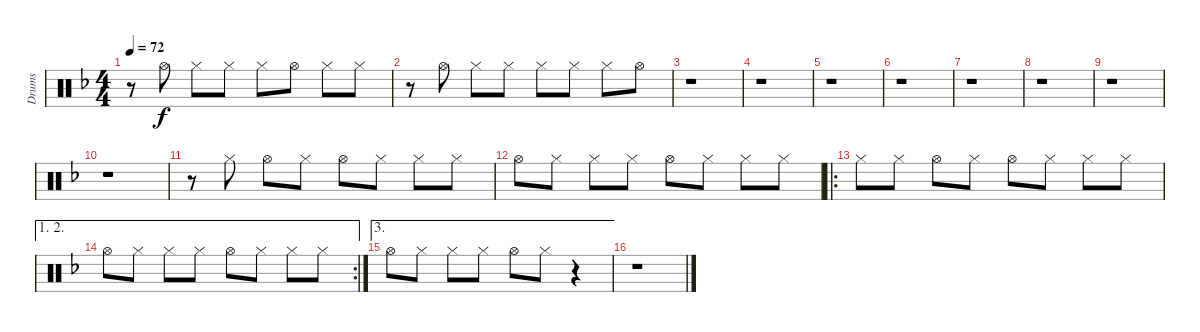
\track ("Drums" "Drums") {instrument percussion}
\staff {score}
\articulation defaults
\ts (4 4)
\tempo 72
\clef neutral
\ks dminor
r.8{dy f} "Hi-Hat (open)".8 "Hi-Hat (closed)".8 "Hi-Hat (closed)".8 "Hi-Hat (closed)".8 "Hi-Hat (open)".8 "Hi-Hat (closed)".8 "Hi-Hat (closed)".8 |
r.8 "Hi-Hat (open)".8 "Hi-Hat (closed)".8 "Hi-Hat (closed)".8 "Hi-Hat (closed)".8 "Hi-Hat (closed)".8 "Hi-Hat (closed)".8 "Hi-Hat (open)".8 |
r.1 |
r.1 |
r.1 |
r.1 |
r.1 |
r.1 |
r.1 |
r.1 |
r.8 "Hi-Hat (closed)".8 "Hi-Hat (open)".8 "Hi-Hat (closed)".8 "Hi-Hat (open)".8 "Hi-Hat (closed)".8 "Hi-Hat (closed)".8 "Hi-Hat (closed)".8 |
"Hi-Hat (open)".8 "Hi-Hat (closed)".8 "Hi-Hat (closed)".8 "Hi-Hat (closed)".8 "Hi-Hat (open)".8 "Hi-Hat (closed)".8 "Hi-Hat (closed)".8 "Hi-Hat (closed)".8 |
\ro "Hi-Hat (closed)".8 "Hi-Hat (closed)".8 "Hi-Hat (open)".8 "Hi-Hat (closed)".8 "Hi-Hat (open)".8 "Hi-Hat (closed)".8 "Hi-Hat (closed)".8 "Hi-Hat (closed)".8
|
\ae (1 2)
\rc 2 "Hi-Hat (open)".8 "Hi-Hat (closed)".8 "Hi-Hat (closed)".8 "Hi-Hat (closed)".8 "Hi-Hat (open)".8 "Hi-Hat (closed)".8 "Hi-Hat (closed)".8 "Hi-Hat (closed)".8
|
\ae 3 "Hi-Hat (open)".8 "Hi-Hat (closed)".8 "Hi-Hat (closed)".8 "Hi-Hat (closed)".8 "Hi-Hat (open)".8 "Hi-Hat (closed)".8
r.4 |
r.1
